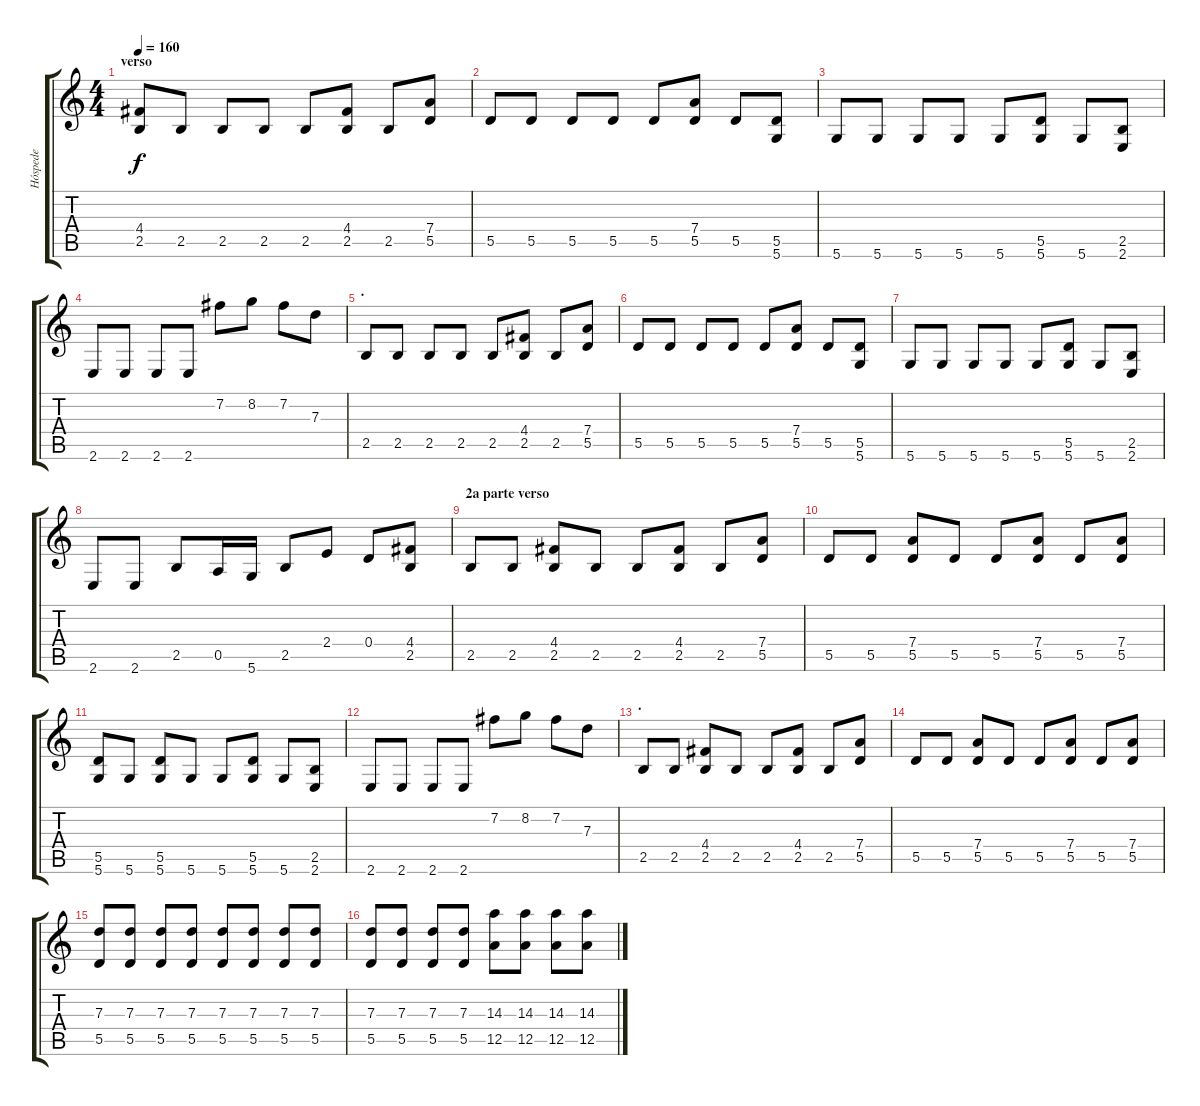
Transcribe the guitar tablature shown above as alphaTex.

\track ("Hóspede" "Hóspede") {instrument distortionguitar}
\staff {score tabs}
\tuning (E4 B3 G3 D3 A2 D2) {hide}
\ts (4 4)
\section ("" "verso")
\tempo 160
\clef g2
\ks c
(4.4 2.5).8{dy f} 2.5.8 2.5.8 2.5.8 2.5.8 (4.4 2.5).8 2.5.8 (7.4 5.5).8 |
5.5.8 5.5.8 5.5.8 5.5.8 5.5.8 (7.4 5.5).8 5.5.8 (5.5 5.6).8 |
5.6.8 5.6.8 5.6.8 5.6.8 5.6.8 (5.5 5.6).8 5.6.8 (2.5 2.6).8 |
2.6.8 2.6.8 2.6.8 2.6.8 7.2.8 8.2.8 7.2.8 7.3.8 |
\section ("" ".")
2.5.8 2.5.8 2.5.8 2.5.8 2.5.8 (4.4 2.5).8 2.5.8 (7.4 5.5).8 |
5.5.8 5.5.8 5.5.8 5.5.8 5.5.8 (7.4 5.5).8 5.5.8 (5.5 5.6).8 |
5.6.8 5.6.8 5.6.8 5.6.8 5.6.8 (5.5 5.6).8 5.6.8 (2.5 2.6).8 |
2.6.8 2.6.8 2.5.8 0.5.16 5.6.16 2.5.8 2.4.8 0.4.8 (4.4 2.5).8 |
\section ("" "2a parte verso")
2.5.8 2.5.8 (4.4 2.5).8 2.5.8 2.5.8 (4.4 2.5).8 2.5.8 (7.4 5.5).8 |
5.5.8 5.5.8 (7.4 5.5).8 5.5.8 5.5.8 (7.4 5.5).8 5.5.8 (7.4 5.5).8 |
(5.5 5.6).8 5.6.8 (5.5 5.6).8 5.6.8 5.6.8 (5.5 5.6).8 5.6.8 (2.5 2.6).8 |
2.6.8 2.6.8 2.6.8 2.6.8 7.2.8 8.2.8 7.2.8 7.3.8 |
\section ("" ".")
2.5.8 2.5.8 (4.4 2.5).8 2.5.8 2.5.8 (4.4 2.5).8 2.5.8 (7.4 5.5).8 |
5.5.8 5.5.8 (7.4 5.5).8 5.5.8 5.5.8 (7.4 5.5).8 5.5.8 (7.4 5.5).8 |
(7.3 5.5).8 (7.3 5.5).8 (7.3 5.5).8 (7.3 5.5).8 (7.3 5.5).8 (7.3 5.5).8 (7.3 5.5).8 (7.3 5.5).8 |
(7.3 5.5).8 (7.3 5.5).8 (7.3 5.5).8 (7.3 5.5).8 (14.3 12.5).8 (14.3 12.5).8 (14.3 12.5).8 (14.3 12.5).8
